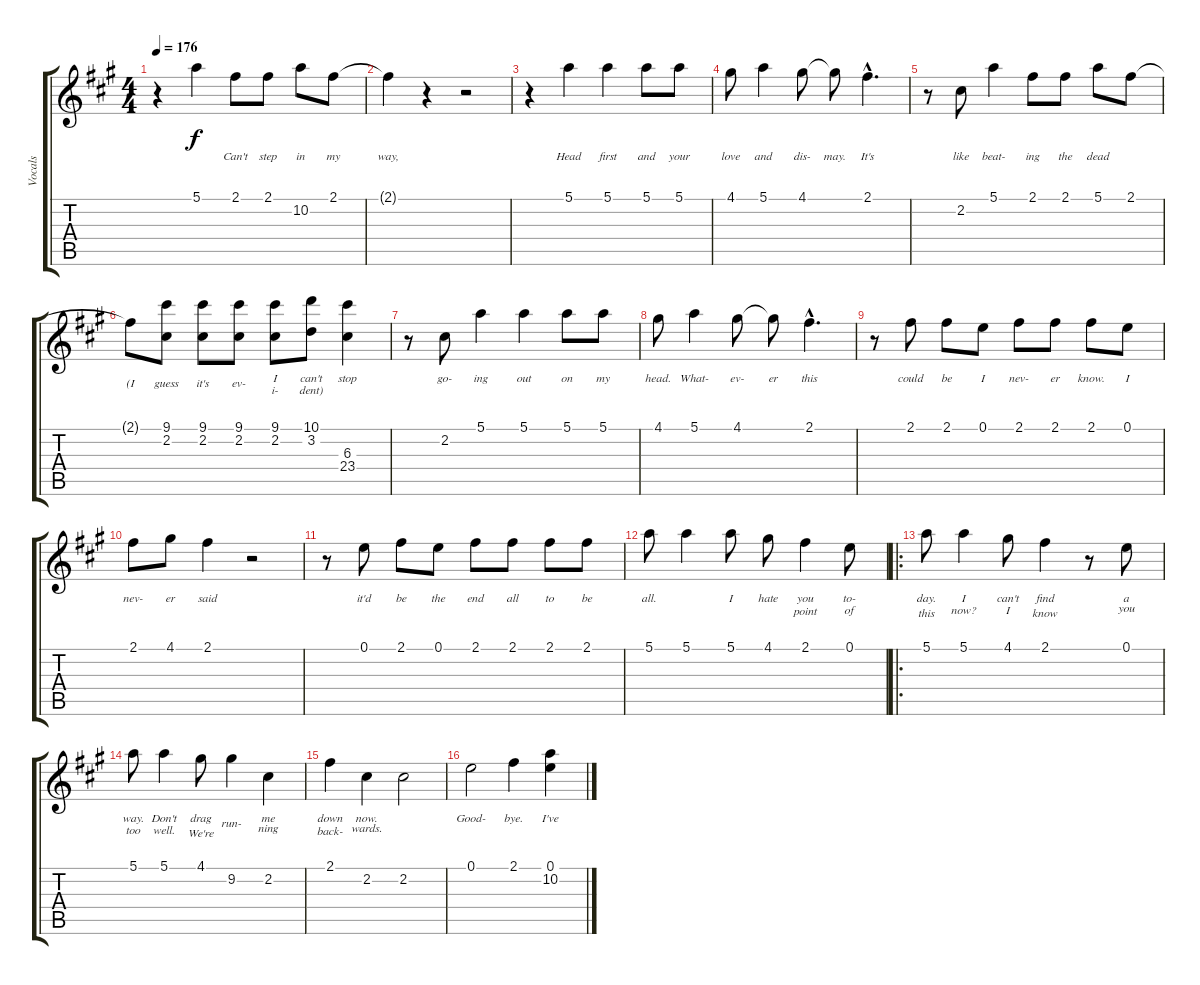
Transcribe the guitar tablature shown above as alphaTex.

\track ("Vocals" "Vocals") {instrument overdrivenguitar}
\staff {score tabs}
\tuning (E4 B3 G3 D3 A2 E2) {hide}
\ts (4 4)
\tempo 176
\clef g2
\ks a
r.4{dy f instrument overdrivenguitar} 5.1.4{lyrics (0 "") lyrics (1 "") lyrics (2 "") lyrics (3 "") lyrics (4 "")} 2.1.8{lyrics (0 "Can't") lyrics (1 "") lyrics (2 "") lyrics (3 "") lyrics (4 "")} 2.1.8{lyrics (0 "step") lyrics (1 "") lyrics (2 "") lyrics (3 "") lyrics (4 "")} 10.2.8{lyrics (0 "in") lyrics (1 "") lyrics (2 "") lyrics (3 "") lyrics (4 "")} 2.1.8{lyrics (0 "my") lyrics (1 "") lyrics (2 "") lyrics (3 "") lyrics (4 "")} |
2.1{t}.4{lyrics (0 "way,") lyrics (1 "") lyrics (2 "") lyrics (3 "") lyrics (4 "")} r.4 r.2 |
r.4 5.1.4{lyrics (0 "Head") lyrics (1 "") lyrics (2 "") lyrics (3 "") lyrics (4 "")} 5.1.4{lyrics (0 "first") lyrics (1 "") lyrics (2 "") lyrics (3 "") lyrics (4 "")} 5.1.8{lyrics (0 "and") lyrics (1 "") lyrics (2 "") lyrics (3 "") lyrics (4 "")} 5.1.8{lyrics (0 "your") lyrics (1 "") lyrics (2 "") lyrics (3 "") lyrics (4 "")} |
4.1.8{lyrics (0 "love") lyrics (1 "") lyrics (2 "") lyrics (3 "") lyrics (4 "")} 5.1.4{lyrics (0 "and") lyrics (1 "") lyrics (2 "") lyrics (3 "") lyrics (4 "")} 4.1.8{lyrics (0 "dis-") lyrics (1 "") lyrics (2 "") lyrics (3 "") lyrics (4 "")} 4.1{t}.8{lyrics (0 "may.") lyrics (1 "") lyrics (2 "") lyrics (3 "") lyrics (4 "")} 2.1{hac}.4{d lyrics (0 "It's") lyrics (1 "") lyrics (2 "") lyrics (3 "") lyrics (4 "")} |
r.8 2.2.8{lyrics (0 "like") lyrics (1 "") lyrics (2 "") lyrics (3 "") lyrics (4 "")} 5.1.4{lyrics (0 "beat-") lyrics (1 "") lyrics (2 "") lyrics (3 "") lyrics (4 "")} 2.1.8{lyrics (0 "ing") lyrics (1 "") lyrics (2 "") lyrics (3 "") lyrics (4 "")} 2.1.8{lyrics (0 "the") lyrics (1 "") lyrics (2 "") lyrics (3 "") lyrics (4 "")} 5.1.8{lyrics (0 "dead") lyrics (1 "") lyrics (2 "") lyrics (3 "") lyrics (4 "")} 2.1.8{lyrics (0 "") lyrics (1 "") lyrics (2 "") lyrics (3 "") lyrics (4 "")} |
2.1{t}.8{lyrics (0 "") lyrics (1 "(I") lyrics (2 "") lyrics (3 "") lyrics (4 "")} (9.1 2.2).8{lyrics (0 "") lyrics (1 "guess") lyrics (2 "") lyrics (3 "") lyrics (4 "")} (9.1 2.2).8{lyrics (0 "") lyrics (1 "it's") lyrics (2 "") lyrics (3 "") lyrics (4 "")} (9.1 2.2).8{lyrics (0 "") lyrics (1 "ev-") lyrics (2 "") lyrics (3 "") lyrics (4 "")} (9.1 2.2).8{lyrics (0 "I") lyrics (1 "i-") lyrics (2 "") lyrics (3 "") lyrics (4 "")} (10.1 3.2).8{lyrics (0 "can't") lyrics (1 "dent)") lyrics (2 "") lyrics (3 "") lyrics (4 "")} (6.3 23.4).4{lyrics (0 "stop") lyrics (1 "") lyrics (2 "") lyrics (3 "") lyrics (4 "")} |
r.8 2.2.8{lyrics (0 "go-") lyrics (1 "") lyrics (2 "") lyrics (3 "") lyrics (4 "")} 5.1.4{lyrics (0 "ing") lyrics (1 "") lyrics (2 "") lyrics (3 "") lyrics (4 "")} 5.1.4{lyrics (0 "out") lyrics (1 "") lyrics (2 "") lyrics (3 "") lyrics (4 "")} 5.1.8{lyrics (0 "on") lyrics (1 "") lyrics (2 "") lyrics (3 "") lyrics (4 "")} 5.1.8{lyrics (0 "my") lyrics (1 "") lyrics (2 "") lyrics (3 "") lyrics (4 "")} |
4.1.8{lyrics (0 "head.") lyrics (1 "") lyrics (2 "") lyrics (3 "") lyrics (4 "")} 5.1.4{lyrics (0 "What-") lyrics (1 "") lyrics (2 "") lyrics (3 "") lyrics (4 "")} 4.1.8{lyrics (0 "ev-") lyrics (1 "") lyrics (2 "") lyrics (3 "") lyrics (4 "")} 4.1{t}.8{lyrics (0 "er") lyrics (1 "") lyrics (2 "") lyrics (3 "") lyrics (4 "")} 2.1{hac}.4{d lyrics (0 "this") lyrics (1 "") lyrics (2 "") lyrics (3 "") lyrics (4 "")} |
r.8 2.1.8{lyrics (0 "could") lyrics (1 "") lyrics (2 "") lyrics (3 "") lyrics (4 "")} 2.1.8{lyrics (0 "be") lyrics (1 "") lyrics (2 "") lyrics (3 "") lyrics (4 "")} 0.1.8{lyrics (0 "I") lyrics (1 "") lyrics (2 "") lyrics (3 "") lyrics (4 "")} 2.1.8{lyrics (0 "nev-") lyrics (1 "") lyrics (2 "") lyrics (3 "") lyrics (4 "")} 2.1.8{lyrics (0 "er") lyrics (1 "") lyrics (2 "") lyrics (3 "") lyrics (4 "")} 2.1.8{lyrics (0 "know.") lyrics (1 "") lyrics (2 "") lyrics (3 "") lyrics (4 "")} 0.1.8{lyrics (0 "I") lyrics (1 "") lyrics (2 "") lyrics (3 "") lyrics (4 "")} |
2.1.8{lyrics (0 "nev-") lyrics (1 "") lyrics (2 "") lyrics (3 "") lyrics (4 "")} 4.1.8{lyrics (0 "er") lyrics (1 "") lyrics (2 "") lyrics (3 "") lyrics (4 "")} 2.1.4{lyrics (0 "said") lyrics (1 "") lyrics (2 "") lyrics (3 "") lyrics (4 "")} r.2 |
r.8 0.1.8{lyrics (0 "it'd") lyrics (1 "") lyrics (2 "") lyrics (3 "") lyrics (4 "")} 2.1.8{lyrics (0 "be") lyrics (1 "") lyrics (2 "") lyrics (3 "") lyrics (4 "")} 0.1.8{lyrics (0 "the") lyrics (1 "") lyrics (2 "") lyrics (3 "") lyrics (4 "")} 2.1.8{lyrics (0 "end") lyrics (1 "") lyrics (2 "") lyrics (3 "") lyrics (4 "")} 2.1.8{lyrics (0 "all") lyrics (1 "") lyrics (2 "") lyrics (3 "") lyrics (4 "")} 2.1.8{lyrics (0 "to") lyrics (1 "") lyrics (2 "") lyrics (3 "") lyrics (4 "")} 2.1.8{lyrics (0 "be") lyrics (1 "") lyrics (2 "") lyrics (3 "") lyrics (4 "")} |
5.1.8{lyrics (0 "all.") lyrics (1 "") lyrics (2 "") lyrics (3 "") lyrics (4 "")} 5.1.4{lyrics (0 "") lyrics (1 "") lyrics (2 "") lyrics (3 "") lyrics (4 "")} 5.1.8{lyrics (0 "I") lyrics (1 "") lyrics (2 "") lyrics (3 "") lyrics (4 "")} 4.1.8{lyrics (0 "hate") lyrics (1 "") lyrics (2 "") lyrics (3 "") lyrics (4 "")} 2.1.4{lyrics (0 "you") lyrics (1 "point") lyrics (2 "") lyrics (3 "") lyrics (4 "")} 0.1.8{lyrics (0 "to-") lyrics (1 "of") lyrics (2 "") lyrics (3 "") lyrics (4 "")} |
\ro
5.1.8{lyrics (0 "day.") lyrics (1 "this") lyrics (2 "") lyrics (3 "") lyrics (4 "")} 5.1.4{lyrics (0 "I") lyrics (1 "now?") lyrics (2 "") lyrics (3 "") lyrics (4 "")} 4.1.8{lyrics (0 "can't") lyrics (1 "I") lyrics (2 "") lyrics (3 "") lyrics (4 "")} 2.1.4{lyrics (0 "find") lyrics (1 "know") lyrics (2 "") lyrics (3 "") lyrics (4 "")} r.8 0.1.8{lyrics (0 "a") lyrics (1 "you") lyrics (2 "") lyrics (3 "") lyrics (4 "")} |
5.1.8{lyrics (0 "way.") lyrics (1 "too") lyrics (2 "") lyrics (3 "") lyrics (4 "")} 5.1.4{lyrics (0 "Don't") lyrics (1 "well.") lyrics (2 "") lyrics (3 "") lyrics (4 "")} 4.1.8{lyrics (0 "drag") lyrics (1 "We're") lyrics (2 "") lyrics (3 "") lyrics (4 "")} 9.2.4{lyrics (0 "") lyrics (1 "run-") lyrics (2 "") lyrics (3 "") lyrics (4 "")} 2.2.4{lyrics (0 "me") lyrics (1 "ning") lyrics (2 "") lyrics (3 "") lyrics (4 "")} |
2.1.4{lyrics (0 "down") lyrics (1 "back-") lyrics (2 "") lyrics (3 "") lyrics (4 "")} 2.2.4{lyrics (0 "now.") lyrics (1 "wards.") lyrics (2 "") lyrics (3 "") lyrics (4 "")} 2.2.2{lyrics (0 "") lyrics (1 "") lyrics (2 "") lyrics (3 "") lyrics (4 "")} |
0.1.2{lyrics (0 "Good-") lyrics (1 "") lyrics (2 "") lyrics (3 "") lyrics (4 "")} 2.1.4{lyrics (0 "bye.") lyrics (1 "") lyrics (2 "") lyrics (3 "") lyrics (4 "")} (0.1 10.2).4{lyrics (0 "I've") lyrics (1 "") lyrics (2 "") lyrics (3 "") lyrics (4 "")}
